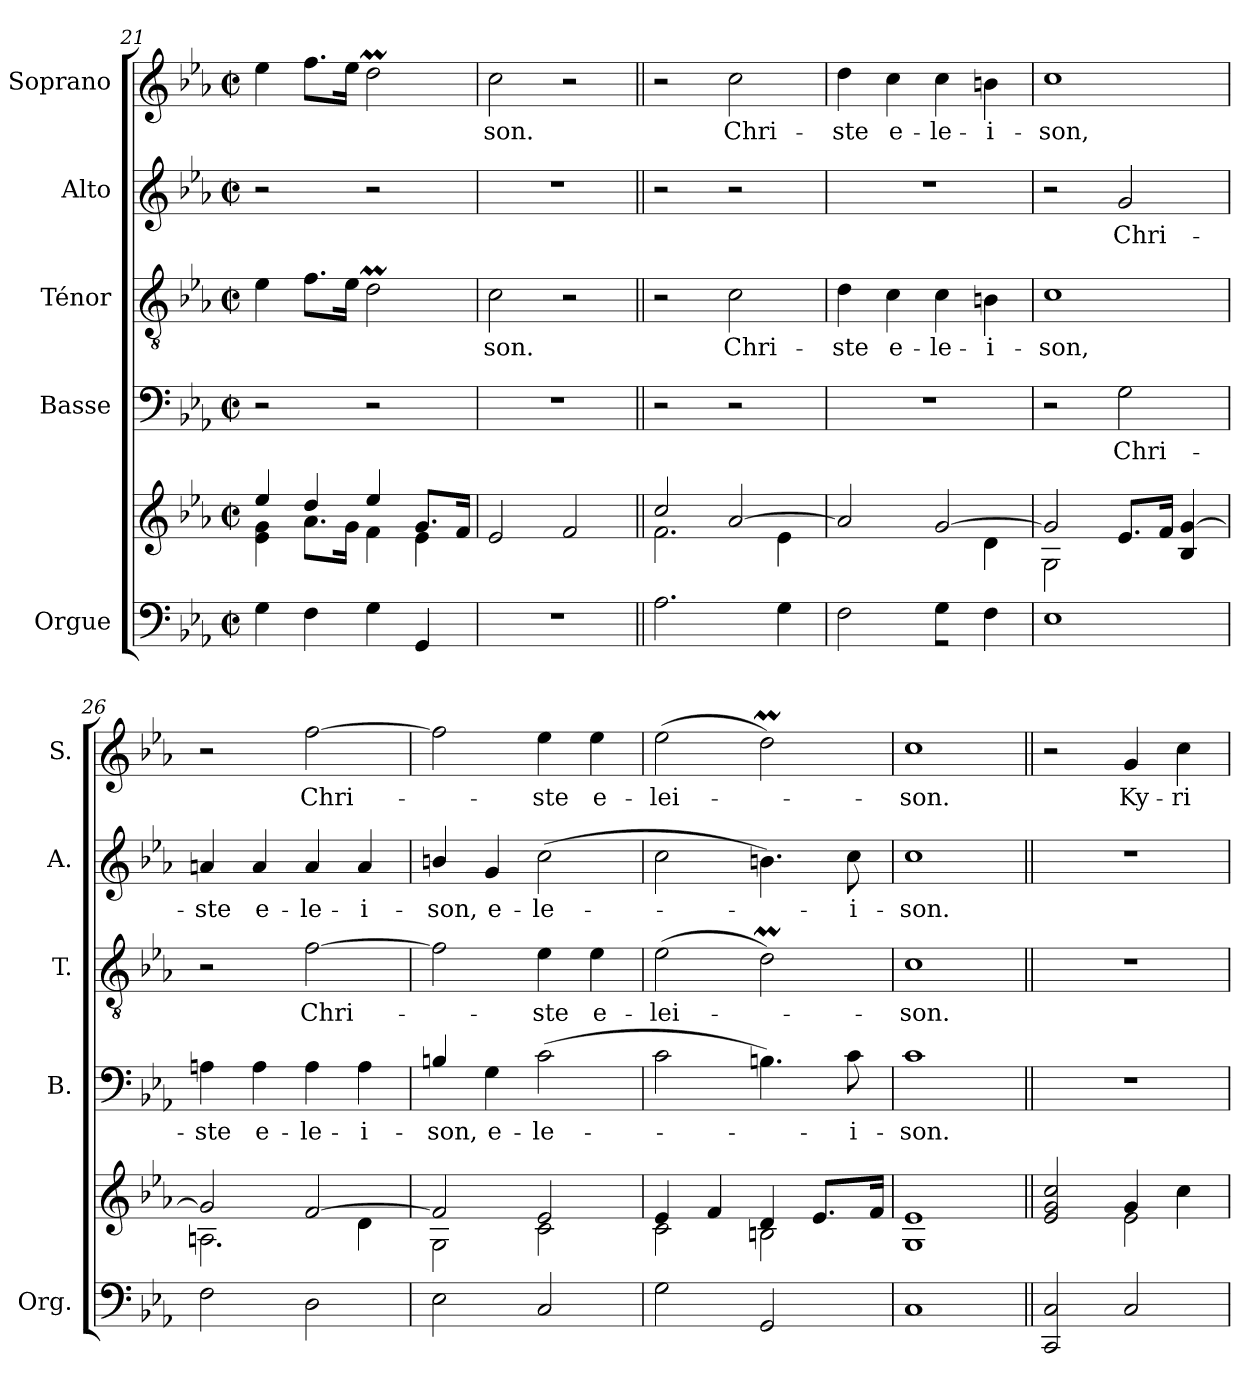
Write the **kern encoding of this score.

**kern	**kern	**kern	**text	**kern	**text	**kern	**text	**kern	**text
*part5	*part5	*part4	*part4	*part3	*part3	*part2	*part2	*part1	*part1
*staff6	*staff5	*staff4	*staff4	*staff3	*staff3	*staff2	*staff2	*staff1	*staff1
*I"Orgue	*	*I"Basse	*	*I"Ténor	*	*I"Alto	*	*I"Soprano	*
*I'Org.	*	*I'B.	*	*I'T.	*	*I'A.	*	*I'S.	*
*clefF4	*clefG2	*clefF4	*	*clefGv2	*	*clefG2	*	*clefG2	*
*k[b-e-a-]	*k[b-e-a-]	*k[b-e-a-]	*	*k[b-e-a-]	*	*k[b-e-a-]	*	*k[b-e-a-]	*
*M2/2	*M2/2	*M2/2	*	*M2/2	*	*M2/2	*	*M2/2	*
*met(c|)	*met(c|)	*met(c|)	*	*met(c|)	*	*met(c|)	*	*met(c|)	*
=21	=21	=21	=21	=21	=21	=21	=21	=21	=21
*	*^	*	*	*	*	*	*	*	*
4G\	4ee-/	4e-\ 4g\	2r	.	4e-\	.	2r	.	4ee-\	.
4F\	4dd/	8.a-\L	.	.	8.f\L	.	.	.	8.ff\L	.
.	.	16g\Jk	.	.	16e-\Jk	.	.	.	16ee-\Jk	.
4G\	4ee-/	4f\	2r	.	2dm\	.	2r	.	2ddm\	.
4GG/	8.g/L	4e-\	.	.	.	.	.	.	.	.
.	16f/Jk	.	.	.	.	.	.	.	.	.
*	*v	*v	*	*	*	*	*	*	*	*
=22	=22	=22	=22	=22	=22	=22	=22	=22	=22
!	!	!	!	!	!LO:LY:b	!	!	!	!LO:LY:b
1r	2e-/	1r	.	2c\	-son.	1r	.	2cc\	-son.
.	2f/	.	.	2r	.	.	.	2r	.
=23||	=23||	=23||	=23||	=23||	=23||	=23||	=23||	=23||	=23||
*	*^	*	*	*	*	*	*	*	*
2.A-\	2cc/	2.f\	2r	.	2r	.	2r	.	2r	.
!	!	!	!	!	!	!LO:LY:b	!	!	!	!LO:LY:b
.	[2a-/	.	2r	.	2c\	Chri-	2r	.	2cc\	-Chri-
4G\	.	4e-\	.	.	.	.	.	.	.	.
=24	=24	=24	=24	=24	=24	=24	=24	=24	=24	=24
*^	*	*	*	*	*	*	*	*	*	*
!	!	!	!	!	!	!	!LO:LY:b	!	!	!	!LO:LY:b
2F\	2ryy	2a-/]	2ryy	1r	.	4d\	ste	1r	.	4dd\	ste
!	!	!	!	!	!	!	!LO:LY:b	!	!	!	!LO:LY:b
.	.	.	.	.	.	4c\	e-	.	.	4cc\	e-
!	!	!	!	!	!	!	!LO:LY:b	!	!	!	!LO:LY:b
4G\	2r	[2g/	4ryy	.	.	4c\	-le-	.	.	4cc\	-le-
!	!	!	!	!	!	!	!LO:LY:b	!	!	!	!LO:LY:b
4F\	.	.	4d\	.	.	4Bn\	-i-	.	.	4bn\	-i-
*v	*v	*	*	*	*	*	*	*	*	*	*
!!LO:PB:g=z
=25	=25	=25	=25	=25	=25	=25	=25	=25	=25	=25
!	!	!	!	!	!	!LO:LY:b	!	!	!	!LO:LY:b
1E-	2g/]	2G\	2r	.	1c	-son,	2r	.	1cc	-son,
!	!	!	!	!LO:LY:b	!	!	!	!LO:LY:b	!	!
.	8.e-/L	2ryy	2G\	Chri-	.	.	2g/	Chri-	.	.
.	16f/Jk	.	.	.	.	.	.	.	.	.
.	4B-/ [4g/	.	.	.	.	.	.	.	.	.
=26	=26	=26	=26	=26	=26	=26	=26	=26	=26	=26
!	!	!	!	!LO:LY:b	!	!	!	!LO:LY:b	!	!
2F\	2g/]	2.An\	4An\	ste	2r	.	4an/	ste	2r	.
!	!	!	!	!LO:LY:b	!	!	!	!LO:LY:b	!	!
.	.	.	4A\	e-	.	.	4a/	e-	.	.
!	!	!	!	!LO:LY:b	!	!LO:LY:b	!	!LO:LY:b	!	!LO:LY:b
2D\	[2f/	.	4A\	-le-	[2f\	-Chri-	4a/	-le-	[2ff\	-Chri-
!	!	!	!	!LO:LY:b	!	!	!	!LO:LY:b	!	!
.	.	4d\	4A\	-i-	.	.	4a/	-i-	.	.
=27	=27	=27	=27	=27	=27	=27	=27	=27	=27	=27
!	!	!	!	!LO:LY:b	!	!	!	!LO:LY:b	!	!
2E-\	2f/]	2G\	4Bn/	-son,	2f\]	.	4bn/	-son,	2ff\]	.
!	!	!	!	!LO:LY:b	!	!	!	!LO:LY:b	!	!
.	.	.	4G\	e-	.	.	4g/	e-	.	.
!	!	!	!	!LO:LY:b	!	!LO:LY:b	!	!LO:LY:b	!	!LO:LY:b
2C/	2e-/	2c\	(<2c\	-le-	4e-\	-ste	(2cc\	-le-	4ee-\	-ste
!	!	!	!	!	!	!LO:LY:b	!	!	!	!LO:LY:b
.	.	.	.	.	4e-\	e-	.	.	4ee-\	e-
=28	=28	=28	=28	=28	=28	=28	=28	=28	=28	=28
!	!	!	!	!	!	!LO:LY:b	!	!	!	!LO:LY:b
2G\	4e-/	2c\	2c\	.	(2e-\	lei-	2cc\	.	(2ee-\	lei-
.	4f/	.	.	.	.	.	.	.	.	.
2GG/	4d/	2Bn\	4.Bn\)	.	2dm\)	.	4.bn\)	.	2ddm\)	.
.	8.e-/L	.	.	.	.	.	.	.	.	.
!	!	!	!	!LO:LY:b	!	!	!	!LO:LY:b	!	!
.	.	.	8c\	i-	.	.	8cc\	i-	.	.
.	16f/Jk	.	.	.	.	.	.	.	.	.
=29	=29	=29	=29	=29	=29	=29	=29	=29	=29	=29
!	!	!	!	!LO:LY:b	!	!LO:LY:b	!	!LO:LY:b	!	!LO:LY:b
1C	1e-	1G	1c	son.	1c	-son.	1cc	son.	1cc	-son.
=30||	=30||	=30||	=30||	=30||	=30||	=30||	=30||	=30||	=30||	=30||
2CC/ 2C/	2e-/ 2g/ 2cc/	2ryy	1r	.	1r	.	1r	.	2r	.
!	!	!	!	!	!	!	!	!	!	!LO:LY:b
2C/	4g/	2e-\	.	.	.	.	.	.	4g/	Ky-
!	!	!	!	!	!	!	!	!	!	!LO:LY:b
.	4cc\	.	.	.	.	.	.	.	4cc\	-ri-
*	*v	*v	*	*	*	*	*	*	*	*
=	=	=	=	=	=	=	=	=	=
*-	*-	*-	*-	*-	*-	*-	*-	*-	*-
